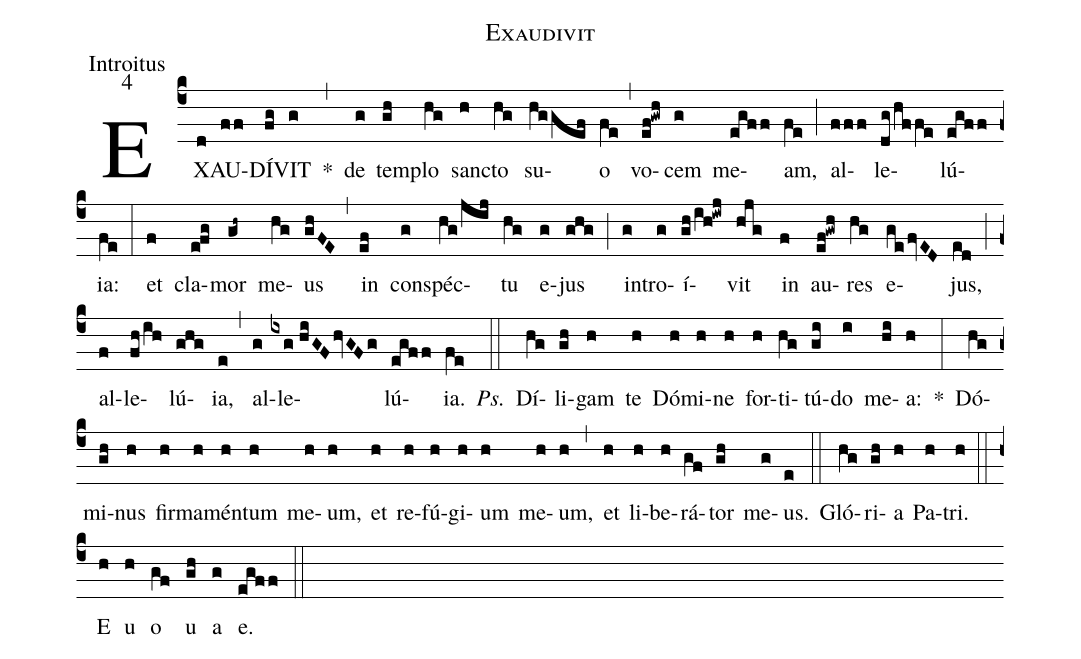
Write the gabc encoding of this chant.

name:Exaudivit;
office-part:Introitus;
mode:4;
%%
(c4) EX(d)AU(ff)DÍ(fg)VIT(g) *(,) de(g) tem(gh)plo(hg) sanc(h)to(hg) su(hggef)o(fe) (,) vo(ef!gwh)cem(g) me(egff)am,(fe) (;) al(fff)le(dg/hffe)lú(egff)ia:(fe) (:) et(f) cla(e!fg)mor(gh~) me(hg)us(ghFE) (,) in(ef) con(g)spéc(hg/jij)tu(hg) e(g)jus(ghg) (;) in(g)tro(g)í(gh/ih!iwj)vit(hjg) in(f) au(ef!gwh)res(hg) e(ge/fvED)jus,(ed) (;) al(f)le(fh/ih)lú(ghg)ia,(e) (,) al(g)le(ixg//hiGF/hvGFg)lú(egff)ia.(fe) <i>Ps.</i>(::) Dí(hg)li(gh)gam(h) te(h) Dó(h)mi(h)ne(h) for(h)ti(hg)tú(gi)do(i) me(hi)a:(h) *(:) Dó(hg)mi(gh)nus(h) fir(h)ma(h)mén(h)tum(h) me(h)um,(h) et(h) re(h)fú(h)gi(h)um(h) me(h)um,(h) (,) et(h) li(h)be(h)rá(gf)tor(gh) me(g)us.(e) (::) Gló(hg)ri(gh)a(h) Pa(h)tri.(h) (::) E(h) u(h) o(gf) u(gh) a(g) e.(egff) (::)
